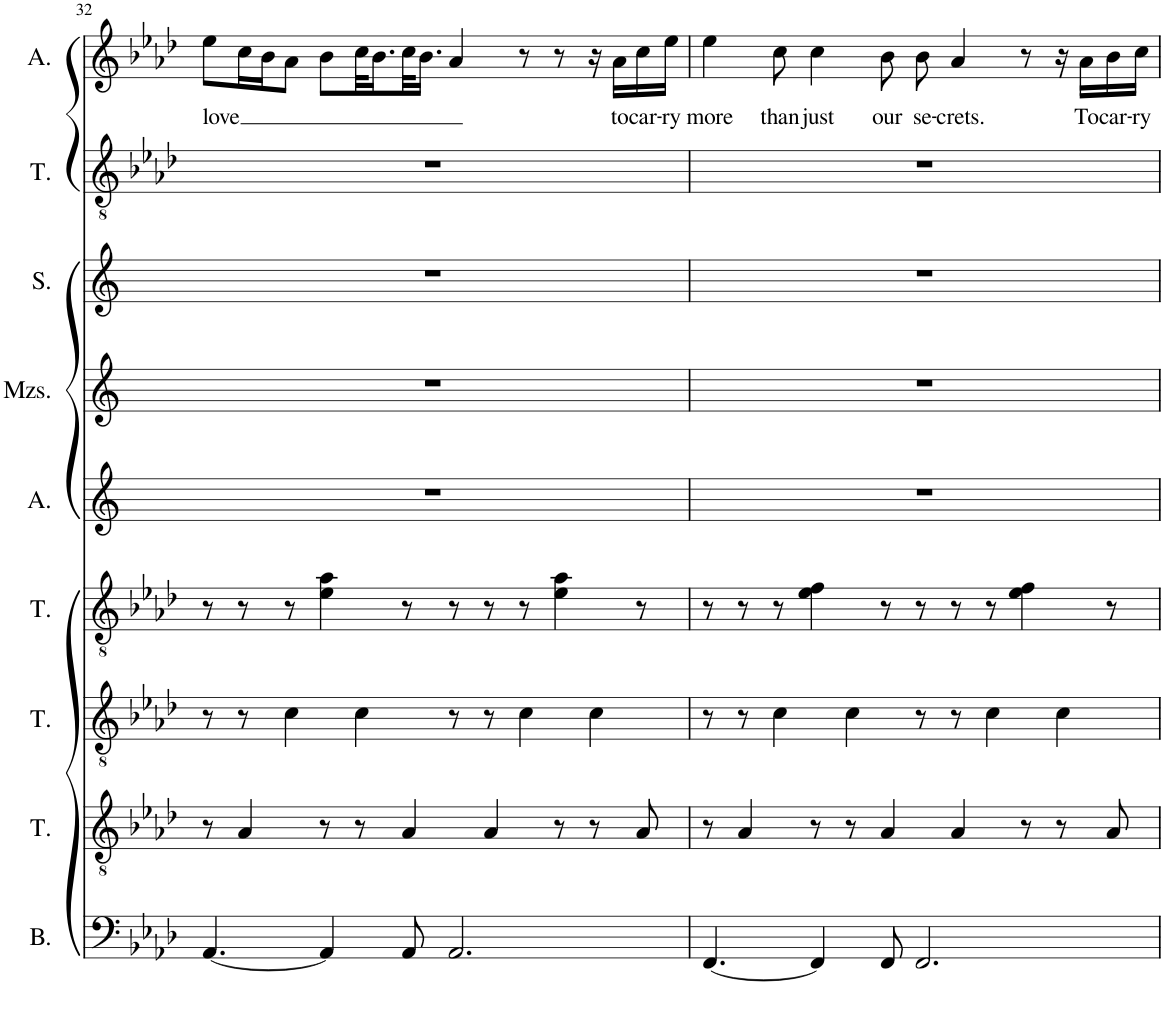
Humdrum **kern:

**kern	**kern	**kern	**kern	**kern	**kern	**kern	**kern	**kern	**text
*part9	*part8	*part7	*part6	*part5	*part4	*part3	*part2	*part1	*part1
*staff9	*staff8	*staff7	*staff6	*staff5	*staff4	*staff3	*staff2	*staff1	*staff1
*I"Bass	*I"Tenor	*I"Tenor	*I"Tenor	*I"Alto	*I"Mezzo-soprano	*I"Soprano	*I"Tenor	*I"Alto	*
*I'B.	*I'T.	*I'T.	*I'T.	*I'A.	*I'Mzs.	*I'S.	*I'T.	*I'A.	*
!!LO:PB:g=z
*clefF4	*clefGv2	*clefGv2	*clefGv2	*clefG2	*clefG2	*clefG2	*clefGv2	*clefG2	*
*k[b-e-a-d-]	*k[b-e-a-d-]	*k[b-e-a-d-]	*k[b-e-a-d-]	*k[]	*k[]	*k[]	*k[b-e-a-d-]	*k[b-e-a-d-]	*
*M12/8	*M12/8	*M12/8	*M12/8	*M12/8	*M12/8	*M12/8	*M12/8	*M12/8	*
=32	=32	=32	=32	=32	=32	=32	=32	=32	=32
!	!	!	!	!	!	!	!	!	!LO:LY:b
[4.AA-/	8r	8r	8r	1.r	1.r	1.r	1.r	8ee-\L	love
.	4A-/	8r	8r	.	.	.	.	16cc\L	.
.	.	.	.	.	.	.	.	16b-\J	.
.	.	4c\	8r	.	.	.	.	8a-\J	.
4AA-/]	8r	.	4e-\ 4a-\	.	.	.	.	8b-\L	.
.	8r	4c\	.	.	.	.	.	32cc\KL	.
.	.	.	.	.	.	.	.	16.b-\	.
8AA-/	4A-/	.	8r	.	.	.	.	32cc\K	.
.	.	.	.	.	.	.	.	16.b-\JJ	.
2.AA-/	.	8r	8r	.	.	.	.	4a-/	.
.	4A-/	8r	8r	.	.	.	.	.	.
.	.	4c\	8r	.	.	.	.	8r	.
.	8r	.	4e-\ 4a-\	.	.	.	.	8r	.
.	8r	4c\	.	.	.	.	.	16r	.
!	!	!	!	!	!	!	!	!	!LO:LY:b
.	.	.	.	.	.	.	.	16a-\LL	to
!	!	!	!	!	!	!	!	!	!LO:LY:b
.	8A-/	.	8r	.	.	.	.	16cc\	car-
!	!	!	!	!	!	!	!	!	!LO:LY:b
.	.	.	.	.	.	.	.	16ee-\JJ	-ry
=33	=33	=33	=33	=33	=33	=33	=33	=33	=33
!	!	!	!	!	!	!	!	!	!LO:LY:b
[4.FF/	8r	8r	8r	1.r	1.r	1.r	1.r	4ee-\	more
.	4A-/	8r	8r	.	.	.	.	.	.
!	!	!	!	!	!	!	!	!	!LO:LY:b
.	.	4c\	8r	.	.	.	.	8cc\	than
!	!	!	!	!	!	!	!	!	!LO:LY:b
4FF/]	8r	.	4e-\ 4f\	.	.	.	.	4cc\	just
.	8r	4c\	.	.	.	.	.	.	.
!	!	!	!	!	!	!	!	!	!LO:LY:b
8FF/	4A-/	.	8r	.	.	.	.	8b-\	our
!	!	!	!	!	!	!	!	!	!LO:LY:b
2.FF/	.	8r	8r	.	.	.	.	8b-\	se-
!	!	!	!	!	!	!	!	!	!LO:LY:b
.	4A-/	8r	8r	.	.	.	.	4a-/	-crets.
.	.	4c\	8r	.	.	.	.	.	.
.	8r	.	4e-\ 4f\	.	.	.	.	8r	.
.	8r	4c\	.	.	.	.	.	16r	.
!	!	!	!	!	!	!	!	!	!LO:LY:b
.	.	.	.	.	.	.	.	16a-\LL	To
!	!	!	!	!	!	!	!	!	!LO:LY:b
.	8A-/	.	8r	.	.	.	.	16b-\	car-
!	!	!	!	!	!	!	!	!	!LO:LY:b
.	.	.	.	.	.	.	.	16cc\JJ	-ry
=	=	=	=	=	=	=	=	=	=
*-	*-	*-	*-	*-	*-	*-	*-	*-	*-
